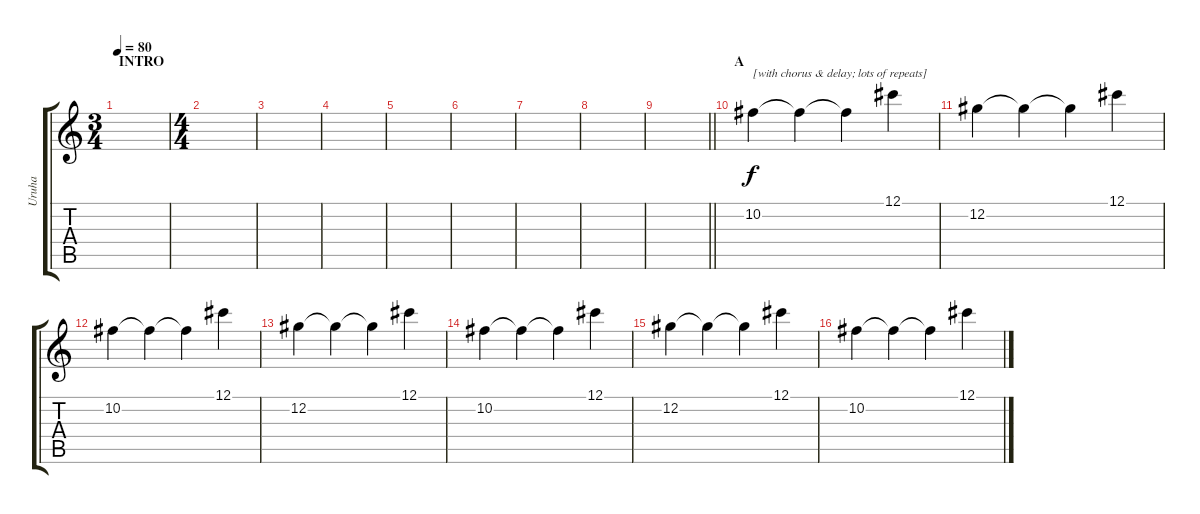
\track ("Uruha" "Uruha") {instrument electricguitarclean}
\staff {score tabs}
\tuning (Db4 Ab3 E3 B2 Gb2 B1) {hide}
\ts (3 4)
\section ("" "INTRO")
\tempo 80
\clef g2
\ks c
|
\ts (4 4)
|
|
|
|
|
|
|
\barLineRight lightlight
|
\section ("" "A")
10.2.4{txt "[with chorus & delay; lots of repeats]" volume 2 instrument overdrivenguitar} 10.2{t}.4 10.2{t}.4 12.1.4 |
12.2.4 12.2{t}.4 12.2{t}.4 12.1.4 |
10.2.4 10.2{t}.4 10.2{t}.4 12.1.4 |
12.2.4 12.2{t}.4 12.2{t}.4 12.1.4 |
10.2.4 10.2{t}.4 10.2{t}.4 12.1.4 |
12.2.4 12.2{t}.4 12.2{t}.4 12.1.4 |
10.2.4 10.2{t}.4 10.2{t}.4 12.1.4
